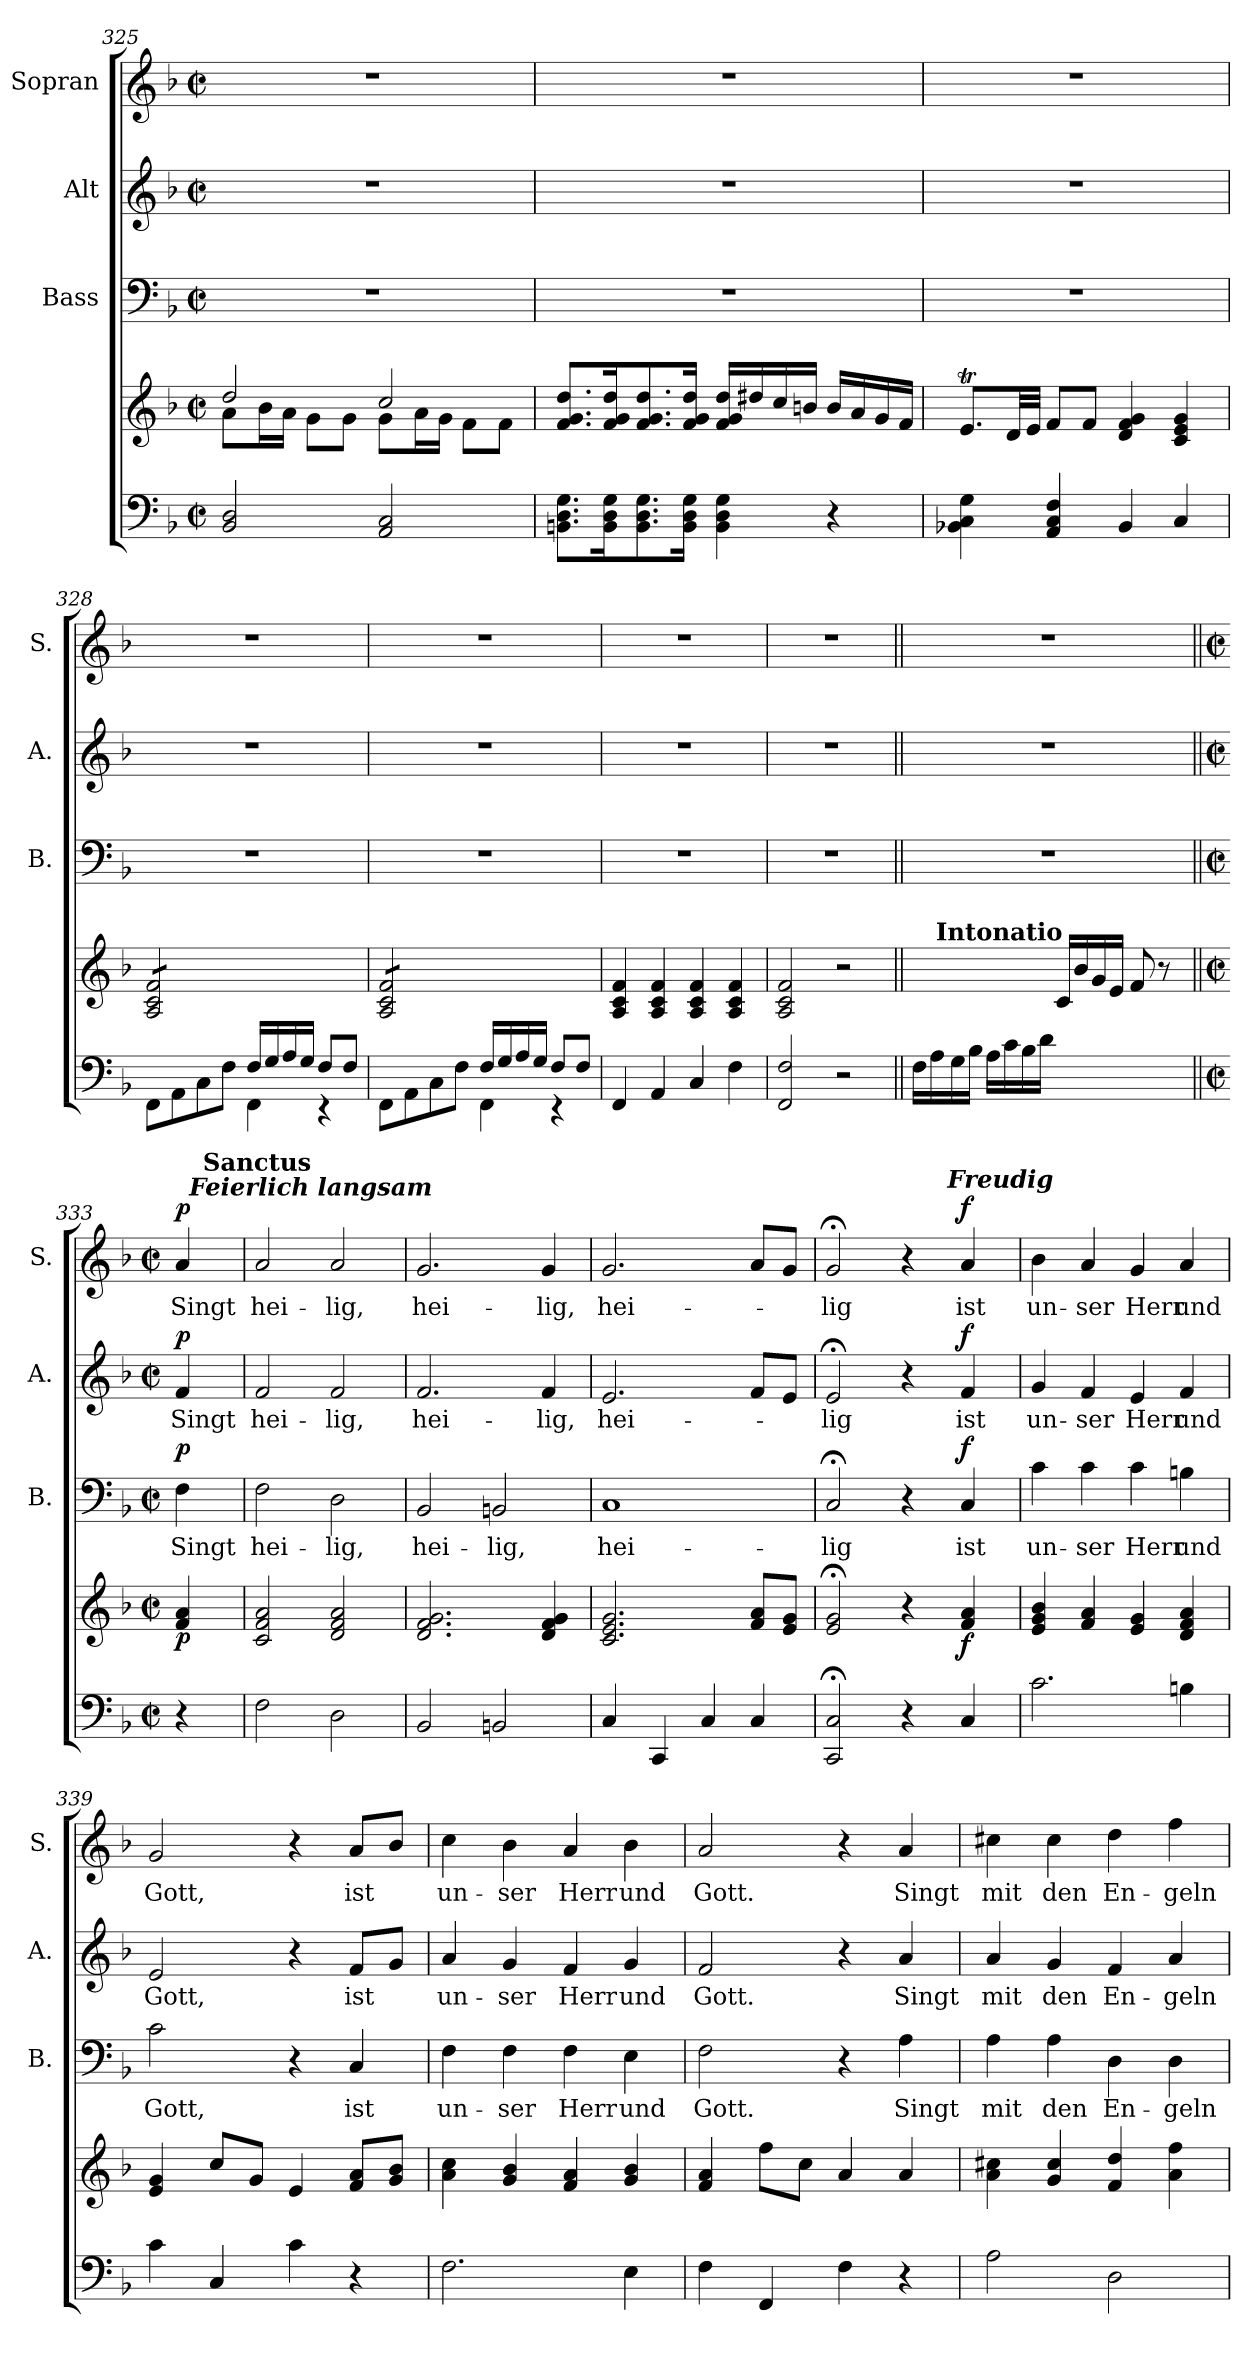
**kern	**kern	**dynam	**kern	**text	**dynam	**kern	**text	**dynam	**kern	**text	**dynam
*part4	*part4	*part4	*part3	*part3	*part3	*part2	*part2	*part2	*part1	*part1	*part1
*staff5	*staff4	*staff4/5	*staff3	*staff3	*staff3	*staff2	*staff2	*staff2	*staff1	*staff1	*staff1
*	*	*	*I"Bass	*	*	*I"Alt	*	*	*I"Sopran	*	*
*	*	*	*I'B.	*	*	*I'A.	*	*	*I'S.	*	*
!!LO:PB:g=z
*clefF4	*clefG2	*	*clefF4	*	*	*clefG2	*	*	*clefG2	*	*
*k[b-]	*k[b-]	*	*k[b-]	*	*	*k[b-]	*	*	*k[b-]	*	*
*F:	*F:	*	*F:	*	*	*F:	*	*	*F:	*	*
*M2/2	*M2/2	*	*M2/2	*	*	*M2/2	*	*	*M2/2	*	*
*met(c|)	*met(c|)	*	*met(c|)	*	*	*met(c|)	*	*	*met(c|)	*	*
=325	=325	=325	=325	=325	=325	=325	=325	=325	=325	=325	=325
*	*^	*	*	*	*	*	*	*	*	*	*
2BB-/ 2D/	2dd/	8a\L	.	1r	.	.	1r	.	.	1r	.	.
.	.	16b-\L	.	.	.	.	.	.	.	.	.	.
.	.	16a\JJ	.	.	.	.	.	.	.	.	.	.
.	.	8g\L	.	.	.	.	.	.	.	.	.	.
.	.	8g\J	.	.	.	.	.	.	.	.	.	.
2AA/ 2C/	2cc/	8g\L	.	.	.	.	.	.	.	.	.	.
.	.	16a\L	.	.	.	.	.	.	.	.	.	.
.	.	16g\JJ	.	.	.	.	.	.	.	.	.	.
.	.	8f\L	.	.	.	.	.	.	.	.	.	.
.	.	8f\J	.	.	.	.	.	.	.	.	.	.
*	*v	*v	*	*	*	*	*	*	*	*	*	*
=326	=326	=326	=326	=326	=326	=326	=326	=326	=326	=326	=326
8.BBn\ 8.D\ 8.G\L	8.f/ 8.g/ 8.dd/L	.	1r	.	.	1r	.	.	1r	.	.
16BB\ 16D\ 16G\k	16f/ 16g/ 16dd/k	.	.	.	.	.	.	.	.	.	.
8.BB\ 8.D\ 8.G\	8.f/ 8.g/ 8.dd/	.	.	.	.	.	.	.	.	.	.
16BB\ 16D\ 16G\Jk	16f/ 16g/ 16dd/Jk	.	.	.	.	.	.	.	.	.	.
4BB\ 4D\ 4G\	16f/ 16g/ 16dd/LL	.	.	.	.	.	.	.	.	.	.
.	16dd#X/	.	.	.	.	.	.	.	.	.	.
.	16cc/	.	.	.	.	.	.	.	.	.	.
.	16bn/JJ	.	.	.	.	.	.	.	.	.	.
4r	16b/LL	.	.	.	.	.	.	.	.	.	.
.	16a/	.	.	.	.	.	.	.	.	.	.
.	16g/	.	.	.	.	.	.	.	.	.	.
.	16f/JJ	.	.	.	.	.	.	.	.	.	.
=327	=327	=327	=327	=327	=327	=327	=327	=327	=327	=327	=327
4BB-X\ 4C\ 4G\	8.et/L	.	1r	.	.	1r	.	.	1r	.	.
.	32d/LL	.	.	.	.	.	.	.	.	.	.
.	32e/JJJ	.	.	.	.	.	.	.	.	.	.
4AA/ 4C/ 4F/	8f/L	.	.	.	.	.	.	.	.	.	.
.	8f/J	.	.	.	.	.	.	.	.	.	.
4BB-/	4d/ 4f/ 4g/	.	.	.	.	.	.	.	.	.	.
4C/	4c/ 4e/ 4g/	.	.	.	.	.	.	.	.	.	.
!!LO:LB:g=z
=328	=328	=328	=328	=328	=328	=328	=328	=328	=328	=328	=328
*^	*	*	*	*	*	*	*	*	*	*	*
*	*	*tremolo	*	*	*	*	*	*	*	*	*	*
2ryy	8FF\L	8A/ 8c/ 8f/L	.	1r	.	.	1r	.	.	1r	.	.
.	8AA\	8A/ 8c/ 8f/	.	.	.	.	.	.	.	.	.	.
.	8C\	8A/ 8c/ 8f/	.	.	.	.	.	.	.	.	.	.
.	8F\J	8A/ 8c/ 8f/J	.	.	.	.	.	.	.	.	.	.
16F/LL	4FF\	2ryy	.	.	.	.	.	.	.	.	.	.
16G/	.	.	.	.	.	.	.	.	.	.	.	.
16A/	.	.	.	.	.	.	.	.	.	.	.	.
16G/JJ	.	.	.	.	.	.	.	.	.	.	.	.
8F/L	4rEE	.	.	.	.	.	.	.	.	.	.	.
8F/J	.	.	.	.	.	.	.	.	.	.	.	.
=329	=329	=329	=329	=329	=329	=329	=329	=329	=329	=329	=329	=329
2ryy	8FF\L	8A/ 8c/ 8f/L	.	1r	.	.	1r	.	.	1r	.	.
.	8AA\	8A/ 8c/ 8f/	.	.	.	.	.	.	.	.	.	.
.	8C\	8A/ 8c/ 8f/	.	.	.	.	.	.	.	.	.	.
.	8F\J	8A/ 8c/ 8f/J	.	.	.	.	.	.	.	.	.	.
*	*	*Xtremolo	*	*	*	*	*	*	*	*	*	*
16F/LL	4FF\	2ryy	.	.	.	.	.	.	.	.	.	.
16G/	.	.	.	.	.	.	.	.	.	.	.	.
16A/	.	.	.	.	.	.	.	.	.	.	.	.
16G/JJ	.	.	.	.	.	.	.	.	.	.	.	.
8F/L	4rEE	.	.	.	.	.	.	.	.	.	.	.
8F/J	.	.	.	.	.	.	.	.	.	.	.	.
*v	*v	*	*	*	*	*	*	*	*	*	*	*
=330	=330	=330	=330	=330	=330	=330	=330	=330	=330	=330	=330
4FF/	4A/ 4c/ 4f/	.	1r	.	.	1r	.	.	1r	.	.
4AA/	4A/ 4c/ 4f/	.	.	.	.	.	.	.	.	.	.
4C/	4A/ 4c/ 4f/	.	.	.	.	.	.	.	.	.	.
4F\	4A/ 4c/ 4f/	.	.	.	.	.	.	.	.	.	.
=331	=331	=331	=331	=331	=331	=331	=331	=331	=331	=331	=331
2FF/ 2F/	2A/ 2c/ 2f/	.	1r	.	.	1r	.	.	1r	.	.
2r	2r	.	.	.	.	.	.	.	.	.	.
!!LO:PB:g=z
=332||	=332||	=332||	=332||	=332||	=332||	=332||	=332||	=332||	=332||	=332||	=332||
*	*^	*	*	*	*	*	*	*	*	*	*
16F\LL	2ryy	24..ryy	.	1r	.	.	1r	.	.	1r	.	.
16A\	.	.	.	.	.	.	.	.	.	.	.	.
!	!	!LO:TX:a:B:t=Intonatio	!	!	!	!	!	!	!	!	!	!
.	.	3%2ryy	.	.	.	.	.	.	.	.	.	.
16G\	.	.	.	.	.	.	.	.	.	.	.	.
16B-\JJ	.	.	.	.	.	.	.	.	.	.	.	.
16A\LL	.	.	.	.	.	.	.	.	.	.	.	.
16c\	.	.	.	.	.	.	.	.	.	.	.	.
16B-\	.	.	.	.	.	.	.	.	.	.	.	.
16d\JJ	.	.	.	.	.	.	.	.	.	.	.	.
2ryy	16c/LL	.	.	.	.	.	.	.	.	.	.	.
.	16b-/	.	.	.	.	.	.	.	.	.	.	.
.	16g/	.	.	.	.	.	.	.	.	.	.	.
.	16e/JJ	.	.	.	.	.	.	.	.	.	.	.
.	.	6ryy	.	.	.	.	.	.	.	.	.	.
.	8f/	.	.	.	.	.	.	.	.	.	.	.
.	8r	.	.	.	.	.	.	.	.	.	.	.
.	.	12ryy	.	.	.	.	.	.	.	.	.	.
.	.	96ryy	.	.	.	.	.	.	.	.	.	.
*	*v	*v	*	*	*	*	*	*	*	*	*	*
=333||	=333||	=333||	=333||	=333||	=333||	=333||	=333||	=333||	=333||	=333||	=333||
*M2/2	*M2/2	*	*M2/2	*	*	*M2/2	*	*	*M2/2	*	*
*met(c|)	*met(c|)	*	*met(c|)	*	*	*met(c|)	*	*	*met(c|)	*	*
*	*^	*	*	*	*	*	*	*	*	*	*
!	!	!	!LO:DY:b	!	!LO:LY:b	!LO:DY:a	!	!LO:LY:b	!LO:DY:a	!	!LO:LY:b	!LO:DY:a
*	*	*	*	*	*	*	*	*	*	*^	*	*
*	*v	*v	*	*	*	*	*	*	*	*	*^	*	*
4r	4f/ 4a/	p	4F\	Singt	p	4f/	Singt	p	4a/	32ryy	16ryy	Singt	p
!	!	!	!	!	!	!	!	!	!	!LO:TX:a:Bi:t=Feierlich langsam	!	!	!
.	.	.	.	.	.	.	.	.	.	8..ryy	.	.	.
!	!	!	!	!	!	!	!	!	!	!	!LO:TX:a:B:t=Sanctus	!	!
.	.	.	.	.	.	.	.	.	.	.	8.ryy	.	.
=334	=334	=334	=334	=334	=334	=334	=334	=334	=334	=334	=334	=334	=334
!	!	!	!	!LO:LY:b	!	!	!LO:LY:b	!	!	!	!	!LO:LY:b	!
*	*	*	*	*	*	*	*	*	*v	*v	*v	*	*
2F\	2c/ 2f/ 2a/	.	2F\	hei-	.	2f/	hei-	.	2a/	hei-	.
!	!	!	!	!LO:LY:b	!	!	!LO:LY:b	!	!	!LO:LY:b	!
2D\	2d/ 2f/ 2a/	.	2D\	-lig,	.	2f/	-lig,	.	2a/	-lig,	.
=335	=335	=335	=335	=335	=335	=335	=335	=335	=335	=335	=335
!	!	!	!	!LO:LY:b	!	!	!LO:LY:b	!	!	!LO:LY:b	!
2BB-/	2.d/ 2.f/ 2.g/	.	2BB-/	hei-	.	2.f/	hei-	.	2.g/	hei-	.
!	!	!	!	!LO:LY:b	!	!	!	!	!	!	!
2BBn/	.	.	2BBn/	-lig,	.	.	.	.	.	.	.
!	!	!	!	!	!	!	!LO:LY:b	!	!	!LO:LY:b	!
.	4d/ 4f/ 4g/	.	.	.	.	4f/	-lig,	.	4g/	-lig,	.
=336	=336	=336	=336	=336	=336	=336	=336	=336	=336	=336	=336
!	!	!	!	!LO:LY:b	!	!	!LO:LY:b	!	!	!LO:LY:b	!
4C/	2.c/ 2.e/ 2.g/	.	1C	hei-	.	2.e/	hei-	.	2.g/	hei-	.
4CC/	.	.	.	.	.	.	.	.	.	.	.
4C/	.	.	.	.	.	.	.	.	.	.	.
4C/	8f/ 8a/L	.	.	.	.	8f/L	.	.	8a/L	.	.
.	8e/ 8g/J	.	.	.	.	8e/J	.	.	8g/J	.	.
!!LO:LB:g=z
=337	=337	=337	=337	=337	=337	=337	=337	=337	=337	=337	=337
!	!	!	!	!LO:LY:b	!	!	!LO:LY:b	!	!	!LO:LY:b	!
*	*	*	*	*	*	*	*	*	*^	*	*
2CC/;< 2C/;<	2e/;< 2g/;<	.	2C;</	-lig	.	2e;</	-lig	.	2g;</	2ryy	-lig	.
4r	4r	.	4r	.	.	4r	.	.	4r	8..ryy	.	.
!	!	!	!	!	!	!	!	!	!	!LO:TX:a:Bi:t=Freudig	!	!
.	.	.	.	.	.	.	.	.	.	4ryy	.	.
!	!	!LO:DY:b	!	!LO:LY:b	!LO:DY:a	!	!LO:LY:b	!LO:DY:a	!	!	!LO:LY:b	!LO:DY:a
4C/	4f/ 4a/	f	4C/	ist	f	4f/	ist	f	4a/	.	ist	f
.	.	.	.	.	.	.	.	.	.	32ryy	.	.
=338	=338	=338	=338	=338	=338	=338	=338	=338	=338	=338	=338	=338
!	!	!	!	!LO:LY:b	!	!	!LO:LY:b	!	!	!	!LO:LY:b	!
*	*	*	*	*	*	*	*	*	*v	*v	*	*
2.c\	4e/ 4g/ 4b-/	.	4c\	un-	.	4g/	un-	.	4b-\	un-	.
!	!	!	!	!LO:LY:b	!	!	!LO:LY:b	!	!	!LO:LY:b	!
.	4f/ 4a/	.	4c\	-ser	.	4f/	-ser	.	4a/	-ser	.
!	!	!	!	!LO:LY:b	!	!	!LO:LY:b	!	!	!LO:LY:b	!
.	4e/ 4g/	.	4c\	Herr	.	4e/	Herr	.	4g/	Herr	.
!	!	!	!	!LO:LY:b	!	!	!LO:LY:b	!	!	!LO:LY:b	!
4Bn\	4d/ 4f/ 4a/	.	4Bn\	und	.	4f/	und	.	4a/	und	.
=339	=339	=339	=339	=339	=339	=339	=339	=339	=339	=339	=339
!	!	!	!	!LO:LY:b	!	!	!LO:LY:b	!	!	!LO:LY:b	!
4c\	4e/ 4g/	.	2c\	Gott,	.	2e/	Gott,	.	2g/	Gott,	.
4C/	8cc/L	.	.	.	.	.	.	.	.	.	.
.	8g/J	.	.	.	.	.	.	.	.	.	.
4c\	4e/	.	4r	.	.	4r	.	.	4r	.	.
!	!	!	!	!LO:LY:b	!	!	!LO:LY:b	!	!	!LO:LY:b	!
4r	8f/ 8a/L	.	4C/	ist	.	8f/L	ist	.	8a/L	ist	.
.	8g/ 8b-/J	.	.	.	.	8g/J	.	.	8b-/J	.	.
=340	=340	=340	=340	=340	=340	=340	=340	=340	=340	=340	=340
!	!	!	!	!LO:LY:b	!	!	!LO:LY:b	!	!	!LO:LY:b	!
2.F\	4a\ 4cc\	.	4F\	un-	.	4a/	un-	.	4cc\	un-	.
!	!	!	!	!LO:LY:b	!	!	!LO:LY:b	!	!	!LO:LY:b	!
.	4g/ 4b-/	.	4F\	-ser	.	4g/	-ser	.	4b-\	-ser	.
!	!	!	!	!LO:LY:b	!	!	!LO:LY:b	!	!	!LO:LY:b	!
.	4f/ 4a/	.	4F\	Herr	.	4f/	Herr	.	4a/	Herr	.
!	!	!	!	!LO:LY:b	!	!	!LO:LY:b	!	!	!LO:LY:b	!
4E\	4g/ 4b-/	.	4E\	und	.	4g/	und	.	4b-\	und	.
=341	=341	=341	=341	=341	=341	=341	=341	=341	=341	=341	=341
!	!	!	!	!LO:LY:b	!	!	!LO:LY:b	!	!	!LO:LY:b	!
4F\	4f/ 4a/	.	2F\	Gott.	.	2f/	Gott.	.	2a/	Gott.	.
4FF/	8ff\L	.	.	.	.	.	.	.	.	.	.
.	8cc\J	.	.	.	.	.	.	.	.	.	.
4F\	4a/	.	4r	.	.	4r	.	.	4r	.	.
!	!	!	!	!LO:LY:b	!	!	!LO:LY:b	!	!	!LO:LY:b	!
4r	4a/	.	4A\	Singt	.	4a/	Singt	.	4a/	Singt	.
!!LO:PB:g=z
=342	=342	=342	=342	=342	=342	=342	=342	=342	=342	=342	=342
!	!	!	!	!LO:LY:b	!	!	!LO:LY:b	!	!	!LO:LY:b	!
2A\	4a\ 4cc#X\	.	4A\	mit	.	4a/	mit	.	4cc#X\	mit	.
!	!	!	!	!LO:LY:b	!	!	!LO:LY:b	!	!	!LO:LY:b	!
.	4g/ 4cc#/	.	4A\	den	.	4g/	den	.	4cc#\	den	.
!	!	!	!	!LO:LY:b	!	!	!LO:LY:b	!	!	!LO:LY:b	!
2D\	4f/ 4dd/	.	4D\	En-	.	4f/	En-	.	4dd\	En-	.
!	!	!	!	!LO:LY:b	!	!	!LO:LY:b	!	!	!LO:LY:b	!
.	4a\ 4ff\	.	4D\	-geln	.	4a/	-geln	.	4ff\	-geln	.
=	=	=	=	=	=	=	=	=	=	=	=
*-	*-	*-	*-	*-	*-	*-	*-	*-	*-	*-	*-
